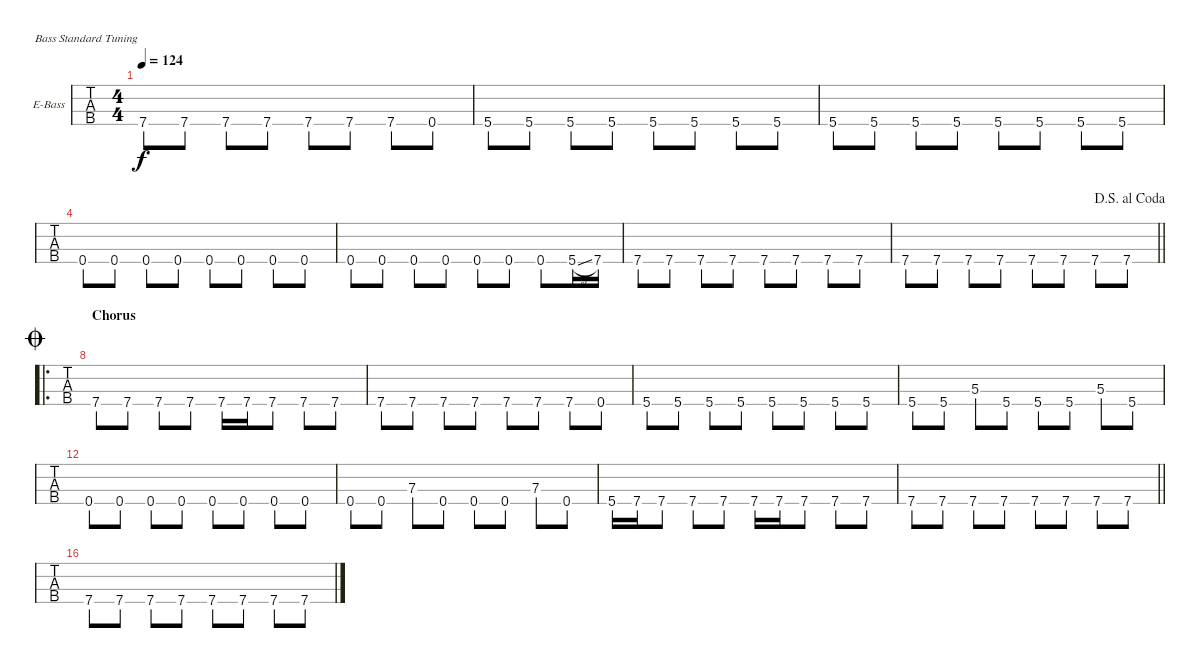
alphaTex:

\bracketExtendMode nobrackets
\firstSystemTrackNameOrientation horizontal
\otherSystemsTrackNameOrientation horizontal
\defaultBarNumberDisplay FirstOfSystem
\track ("Bass" "E-Bass") {instrument electricbasspick}
\staff {tabs}
\tuning (G2 D2 A1 E1)
\ts (4 4)
\tempo 124
\clef f4
\ks g#minor
7.4.8{dy f} 7.4.8 7.4.8 7.4.8 7.4.8 7.4.8 7.4.8 0.4.8 |
5.4.8 5.4.8 5.4.8 5.4.8 5.4.8 5.4.8 5.4.8 5.4.8 |
5.4.8 5.4.8 5.4.8 5.4.8 5.4.8 5.4.8 5.4.8 5.4.8 |
\ks b
0.4.8 0.4.8 0.4.8 0.4.8 0.4.8 0.4.8 0.4.8 0.4.8 |
\ks g#minor
0.4.8 0.4.8 0.4.8 0.4.8 0.4.8 0.4.8 0.4.8 5.4{sl}.16 7.4.16 |
7.4.8 7.4.8 7.4.8 7.4.8 7.4.8 7.4.8 7.4.8 7.4.8 |
\jump dalsegnoalcoda
\barLineRight lightlight
7.4.8 7.4.8 7.4.8 7.4.8 7.4.8 7.4.8 7.4.8 7.4.8 |
\ro
\section ("" "Chorus")
\jump coda
\ks b
7.4.8 7.4.8 7.4.8 7.4.8 7.4.16 7.4.16 7.4.8 7.4.8 7.4.8 |
\ks g#minor
7.4.8 7.4.8 7.4.8 7.4.8 7.4.8 7.4.8 7.4.8 0.4.8 |
5.4.8 5.4.8 5.4.8 5.4.8 5.4.8 5.4.8 5.4.8 5.4.8 |
5.4.8 5.4.8 5.3.8 5.4.8 5.4.8 5.4.8 5.3.8 5.4.8 |
\ks b
0.4.8 0.4.8 0.4.8 0.4.8 0.4.8 0.4.8 0.4.8 0.4.8 |
\ks g#minor
0.4.8 0.4.8 7.3.8 0.4.8 0.4.8 0.4.8 7.3.8 0.4.8 |
5.4.16 7.4.16 7.4.8 7.4.8 7.4.8 7.4.16 7.4.16 7.4.8 7.4.8 7.4.8 |
\barLineRight lightlight
7.4.8 7.4.8 7.4.8 7.4.8 7.4.8 7.4.8 7.4.8 7.4.8 |
\ks b
7.4.8 7.4.8 7.4.8 7.4.8 7.4.8 7.4.8 7.4.8 7.4.8
